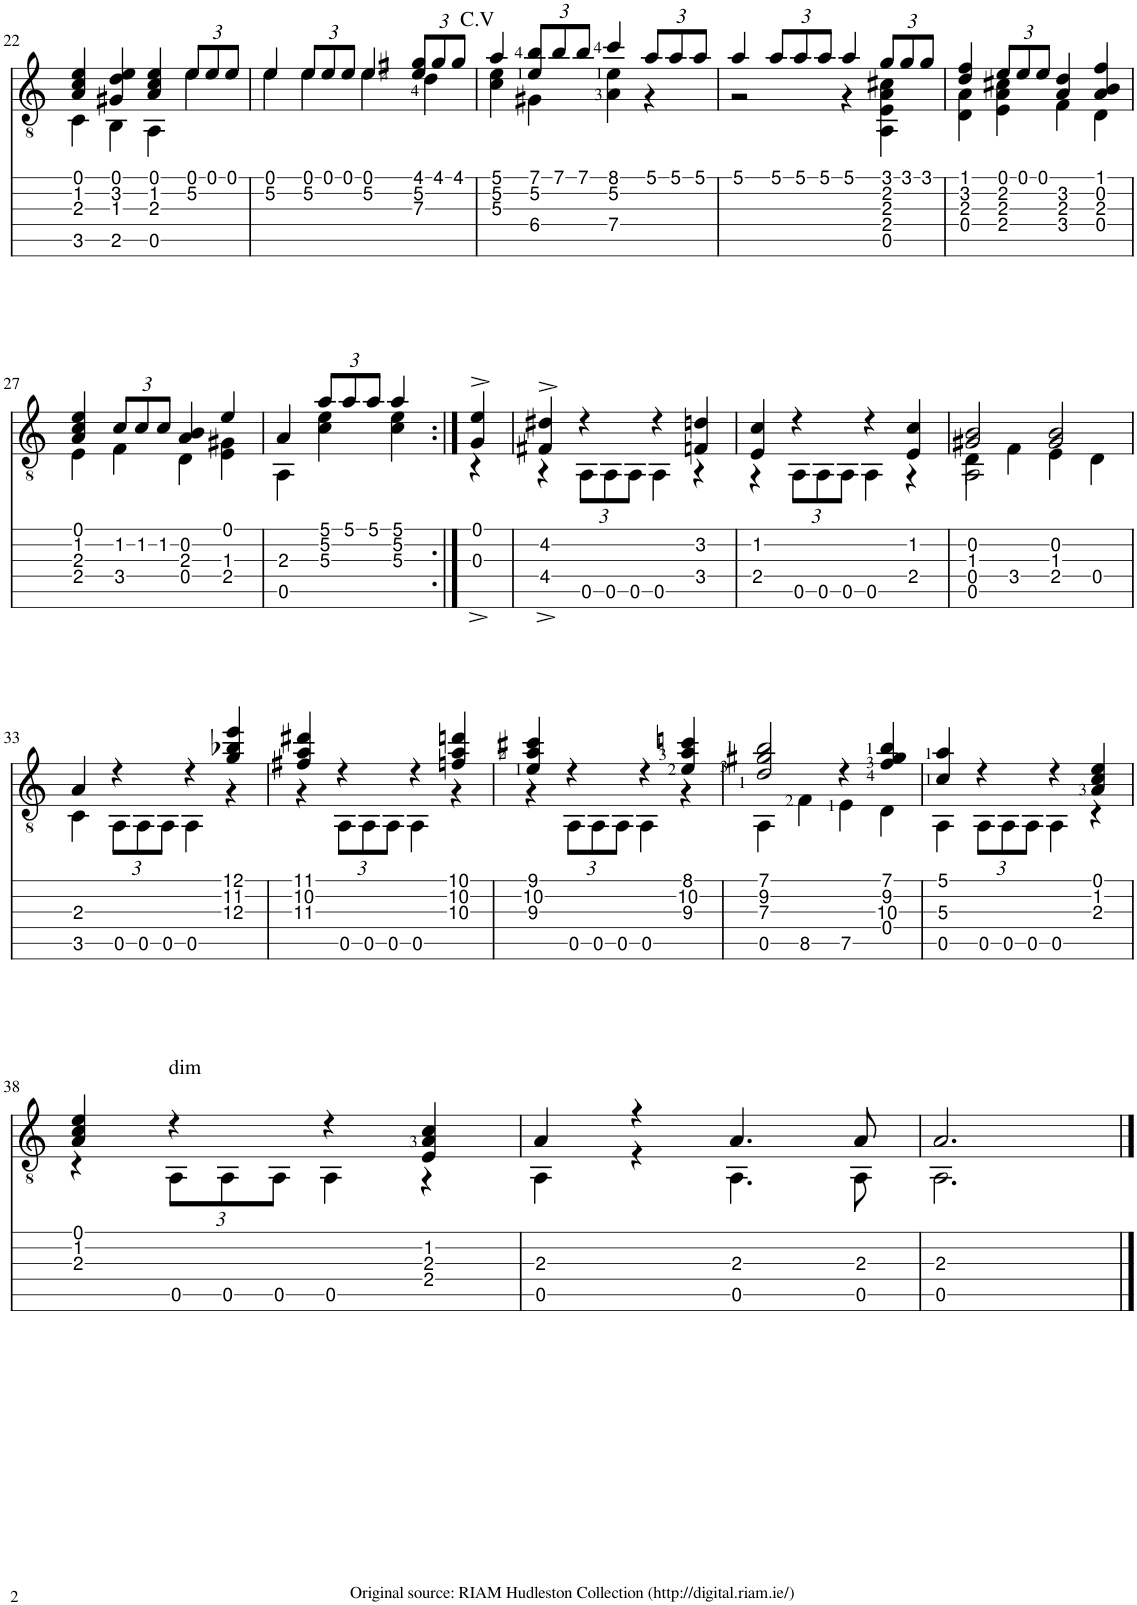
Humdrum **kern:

**kern	**kern
*part1	*part1
*staff2	*staff1
*I"Guitar	*
*I'Guit.	*
!!LO:PB:g=z
*	*clefGv2
*k[]	*k[]
*M4/4	*M4/4
*met(c)	*met(c)
=22	=22
*^	*^
4A 4c 4e	4C	4A/ 4c/ 4e/	4C\
4G# 4d 4e	4BB	4G#X/ 4d/ 4e/	4BB\
4A 4c 4e	4AA	4A/ 4c/ 4e/	4AA\
*Xbrackettup	*	*Xbrackettup	*
12eL	4e	12e/L	4e\
12e	.	12e/	.
12eJ	.	12e/J	.
=23	=23	=23	=23
4e	4e	4e/	4e\
12eL	4e	12e/L	4e\
12e	.	12e/	.
12eJ	.	12e/J	.
4e	4e	4e/	4e\
12e\ 12g#\L	4d	12e/ 12g#X/L	4d\
12g#	.	12g#/	.
12g#J	.	12g#/J	.
=24	=24	=24	=24
!	!	!LO:TX:a:t=C.V	!
4a	4c 4e	4a/	4c\ 4e\
12e\ 12b\L	4G#	12e/ 12b/L	4G#X\
12b	.	12b/	.
12bJ	.	12b/J	.
4cc	4A 4e	4cc/	4A\ 4e\
12aL	4r	12a/L	4r
12a	.	12a/	.
12aJ	.	12a/J	.
=25	=25	=25	=25
4a	2r	4a/	2r
12aL	.	12a/L	.
12a	.	12a/	.
12aJ	.	12a/J	.
4a	4r	4a/	4r
12gL	4AA 4E 4A 4c#	12g/L	4AA\ 4E\ 4A\ 4c#X\
12g	.	12g/	.
12gJ	.	12g/J	.
=26	=26	=26	=26
4d 4f	4D 4A	4d/ 4f/	4D\ 4A\
12eL	4E 4A 4c#	12e/L	4E\ 4A\ 4c#X\
12e	.	12e/	.
12eJ	.	12e/J	.
4A 4d	4F	4A/ 4d/	4F\
4A 4B 4f	4D	4A/ 4B/ 4f/	4D\
!!LO:LB:g=z	!!
=27	=27	=27	=27
4A 4c 4e	4E	4A/ 4c/ 4e/	4E\
12cL	4F	12c/L	4F\
12c	.	12c/	.
12cJ	.	12c/J	.
4A 4B	4D	4A/ 4B/	4D\
4e	4E 4G#	4e/	4E\ 4G#X\
=28	=28	=28	=28
4A	4AA	4A/	4AA\
12aL	4c 4e	12a/L	4c\ 4e\
12a	.	12a/	.
12aJ	.	12a/J	.
4a	4c 4e	4a/	4c\ 4e\
=29:|!	=29:|!	=29:|!	=29:|!
4G^ 4e^	4r	4G/^ 4e/^	4r
=30	=30	=30	=30
4F#^ 4d#^	4r	4F#X/^ 4d#X/^	4r
4r	12AAL	4r	12AA\L
.	12AA	.	12AA\
.	12AAJ	.	12AA\J
4r	4AA	4r	4AA\
4F 4d	4r	4Fn/ 4dn/	4r
=31	=31	=31	=31
4E 4c	4r	4E/ 4c/	4r
4r	12AAL	4r	12AA\L
.	12AA	.	12AA\
.	12AAJ	.	12AA\J
4r	4AA	4r	4AA\
4E 4c	4r	4E/ 4c/	4r
=32	=32	=32	=32
*	*^	*	*^
2G# 2B	4D	2AA	2G#X/ 2B/	4D\	2AA\
.	4F	.	.	4F\	.
2G# 2B	4E	2ryy	2G#/ 2B/	4E\	2ryy
.	4D	.	.	4D\	.
*	*v	*v	*	*	*
*	*	*	*v	*v
!!LO:LB:g=z
=33	=33	=33	=33
4A	4C	4A/	4C\
4r	12AAL	4r	12AA\L
.	12AA	.	12AA\
.	12AAJ	.	12AA\J
4r	4AA	4r	4AA\
4g 4b- 4ee	4r	4g/ 4b-X/ 4ee/	4r
=34	=34	=34	=34
4f# 4a 4dd#	4r	4f#X/ 4a/ 4dd#X/	4r
4r	12AAL	4r	12AA\L
.	12AA	.	12AA\
.	12AAJ	.	12AA\J
4r	4AA	4r	4AA\
4f 4a 4dd	4r	4fn/ 4a/ 4ddn/	4r
=35	=35	=35	=35
4e 4a 4cc#	4r	4e/ 4a/ 4cc#X/	4r
4r	12AAL	4r	12AA\L
.	12AA	.	12AA\
.	12AAJ	.	12AA\J
4r	4AA	4r	4AA\
4e 4a 4cc	4r	4e/ 4a/ 4ccn/	4r
=36	=36	=36	=36
2d 2g# 2b	4AA	2d/ 2g#X/ 2b/	4AA\
.	4F	.	4F\
4r	4E	4r	4E\
4f 4g# 4b	4D	4f/ 4g#/ 4b/	4D\
=37	=37	=37	=37
4c 4a	4AA	4c/ 4a/	4AA\
4r	12AAL	4r	12AA\L
.	12AA	.	12AA\
.	12AAJ	.	12AA\J
4r	4AA	4r	4AA\
4A 4c 4e	4r	4A/ 4c/ 4e/	4r
!!LO:LB:g=z	!!
=38	=38	=38	=38
4A 4c 4e	4r	4A/ 4c/ 4e/	4r
!	!	!LO:TX:a:t=dim	!
4r	12AAL	4r	12AA\L
.	12AA	.	12AA\
.	12AAJ	.	12AA\J
4r	4AA	4r	4AA\
4E 4A 4c	4r	4E/ 4A/ 4c/	4r
=39	=39	=39	=39
4A	4AA	4A/	4AA\
4r	4r	4r	4r
4.A	4.AA	4.A/	4.AA\
8A	8AA	8A/	8AA\
=40	=40	=40	=40
2.A	2.AA	2.A/	2.AA\
*v	*v	*	*
*	*v	*v
==	==
*-	*-
